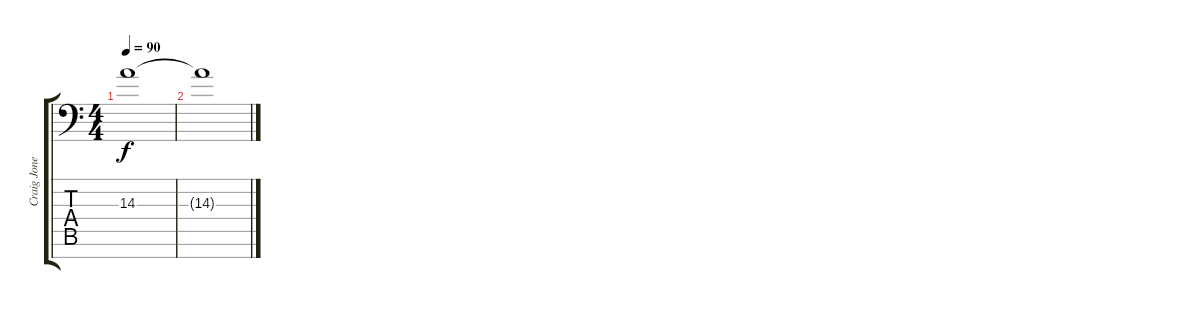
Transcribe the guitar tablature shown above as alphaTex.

\track ("Craig Jones" "Craig Jone") {instrument pad3polysynth}
\staff {score tabs}
\tuning (E4 B3 G3 D3 A2 E2 G1) {hide}
\ts (4 4)
\tempo 90
\clef f4
\ks c
14.3{t}.1{dy f volume 0} |
14.3{t}.1
